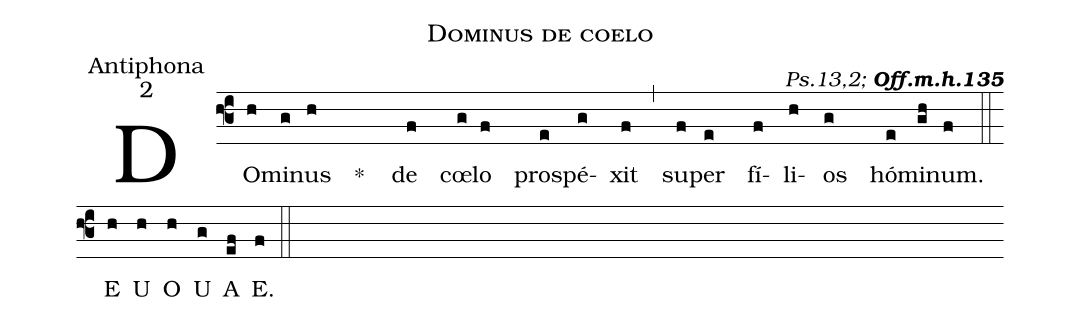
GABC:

name:Dominus de coelo;
office-part:Antiphona;
mode:2;
commentary:{\itshape\mdseries Ps.13,2;\/} {\bfseries Off.m.h.135};
%%
(f3) DO(h)mi(g)nus(h) <sp>*</sp>( )
 de(f) cœ(g)lo(f) pro(e)spé(g)xit(f) (,)
 su(f)per(e) fí(f)li(h)os(g) hó(e)mi(gh)num.(f) (::)
<eu> E(h) U(h) O(h) U(g) A(ef) E.(f)  </eu> (::)
